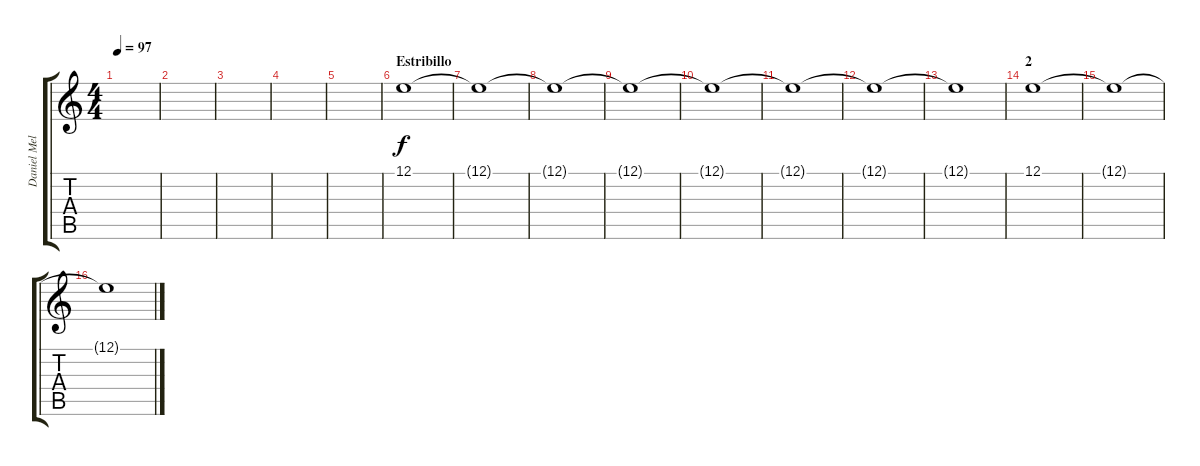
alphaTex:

\track ("Daniel Melero" "Daniel Mel") {instrument stringensemble1}
\staff {score tabs}
\tuning (E4 B3 G3 D3 A2 E2) {hide}
\ts (4 4)
\tempo 97
\clef g2
\ks c
|
|
|
|
|
\section ("" "Estribillo")
12.1.1 |
12.1{t}.1 |
12.1{t}.1 |
12.1{t}.1 |
12.1{t}.1 |
12.1{t}.1 |
12.1{t}.1 |
12.1{t}.1 |
\section ("" "2")
12.1.1 |
12.1{t}.1 |
12.1{t}.1
